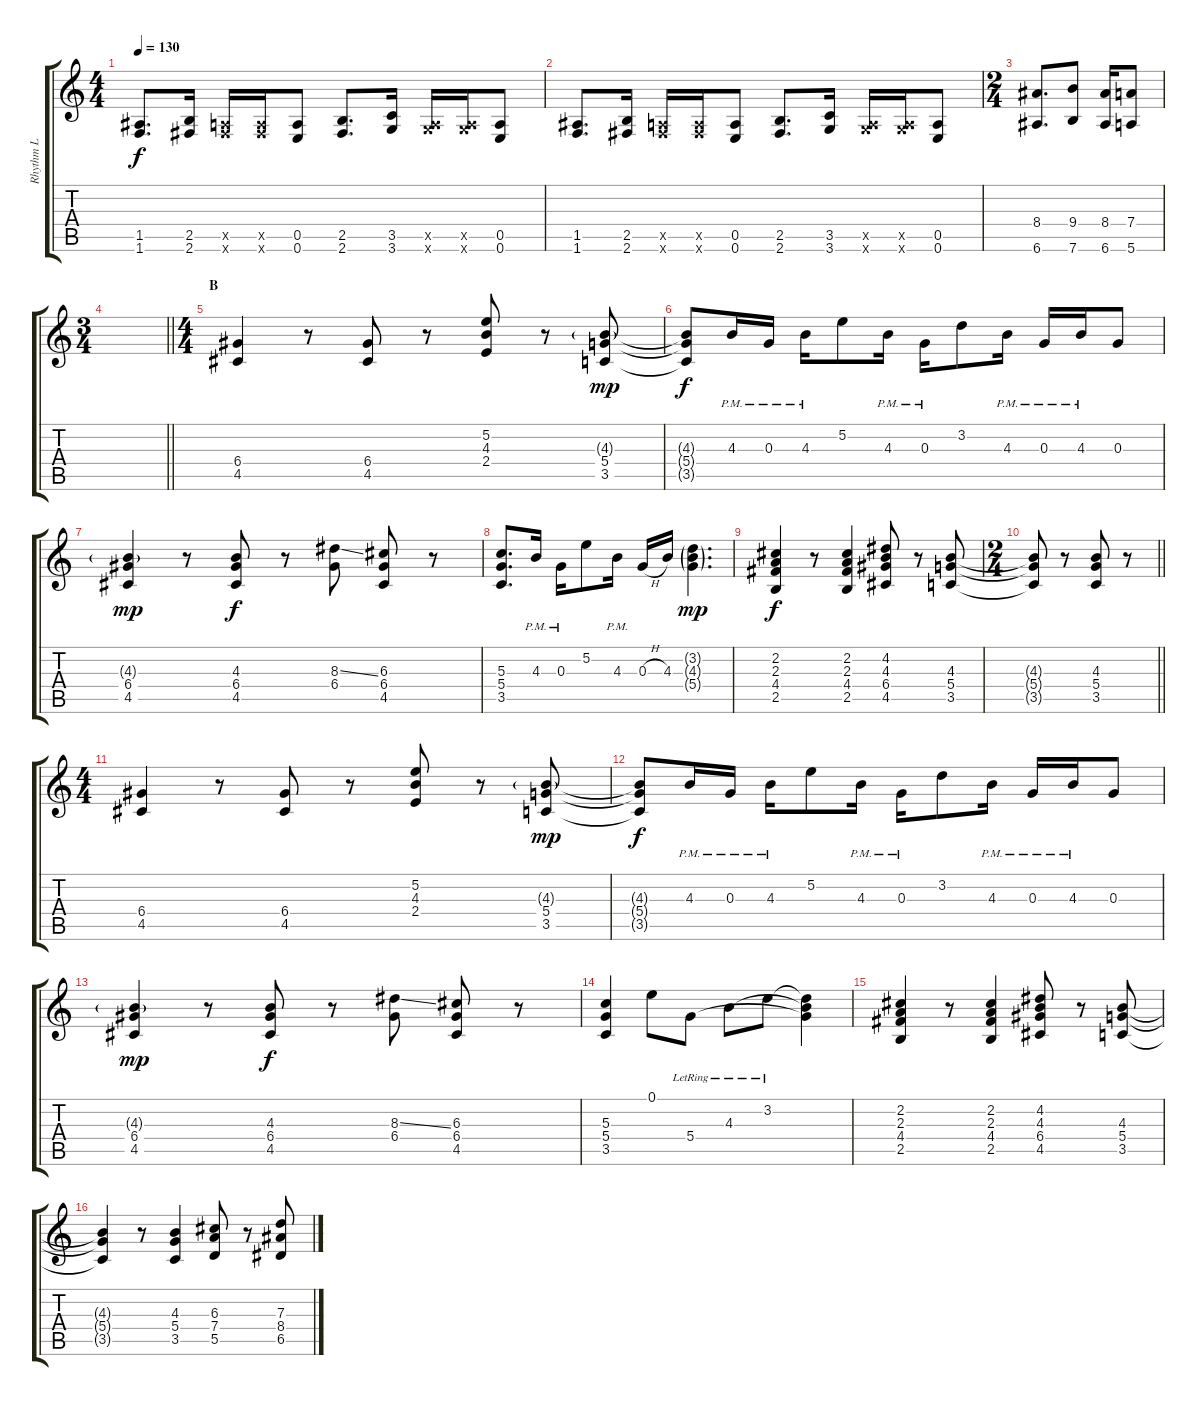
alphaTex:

\track ("Rhythm L" "Rhythm L") {instrument overdrivenguitar}
\staff {score tabs}
\tuning (E4 B3 G3 D3 A2 E2) {hide}
\ts (4 4)
\tempo 130
\clef g2
\ks c
(1.5 1.6).8{d dy f} (2.5 2.6).16 (0.5{x} 2.6{x}).16 (0.5{x} 2.6{x}).16 (0.5 0.6).8 (2.5 2.6).8{d} (3.5 3.6).16 (0.5{x} 3.6{x}).16 (0.5{x} 3.6{x}).16 (0.5 0.6).8 |
(1.5 1.6).8{d} (2.5 2.6).16 (0.5{x} 2.6{x}).16 (0.5{x} 2.6{x}).16 (0.5 0.6).8 (2.5 2.6).8{d} (3.5 3.6).16 (0.5{x} 3.6{x}).16 (0.5{x} 3.6{x}).16 (0.5 0.6).8 |
\ts (2 4)
(8.4 6.6).8{d} (9.4 7.6).8 (8.4 6.6).16 (7.4 5.6).8 |
\ts (3 4)
\barLineRight lightlight
|
\ts (4 4)
\section ("" "B")
(6.4 4.5).4 r.8 (6.4 4.5).8 r.8 (5.2 4.3 2.4).8 r.8 (4.3{g} 5.4 3.5).8{dy mp} |
(4.3{t} 5.4{t} 3.5{t}).8{dy f} 4.3{pm}.16 0.3{pm}.16 4.3{pm}.16 5.2.8 4.3{pm}.16 0.3{pm}.16 3.2.8 4.3{pm}.16 0.3{pm}.16 4.3{pm}.16 0.3.8 |
(4.3{g} 6.4 4.5).4{dy mp} r.8 (4.3 6.4 4.5).8{dy f} r.8 (8.3{ss} 6.4).8 (6.3 6.4 4.5).8 r.8 |
(5.3 5.4 3.5).8{d} 4.3{pm}.16 0.3{pm}.16 5.2.8 4.3{pm}.16 0.3{h}.16 4.3.16 (3.2{g} 4.3{g} 5.4{g}).4{d dy mp} |
(2.2 2.3 4.4 2.5).4{dy f} r.8 (2.2 2.3 4.4 2.5).4 (4.2 4.3 6.4 4.5).8 r.8 (4.3 5.4 3.5).8 |
\ts (2 4)
\barLineRight lightlight
(4.3{t} 5.4{t} 3.5{t}).8 r.8 (4.3 5.4 3.5).8 r.8 |
\ts (4 4)
(6.4 4.5).4 r.8 (6.4 4.5).8 r.8 (5.2 4.3 2.4).8 r.8 (4.3{g} 5.4 3.5).8{dy mp} |
(4.3{t} 5.4{t} 3.5{t}).8{dy f} 4.3{pm}.16 0.3{pm}.16 4.3{pm}.16 5.2.8 4.3{pm}.16 0.3{pm}.16 3.2.8 4.3{pm}.16 0.3{pm}.16 4.3{pm}.16 0.3.8 |
(4.3{g} 6.4 4.5).4{dy mp} r.8 (4.3 6.4 4.5).8{dy f} r.8 (8.3{ss} 6.4).8 (6.3 6.4 4.5).8 r.8 |
(5.3 5.4 3.5).4 0.1.8 5.4{lr}.8 4.3{lr}.8 3.2{lr}.8 (3.2{t} 4.3{t} 5.4{t}).4 |
(2.2 2.3 4.4 2.5).4 r.8 (2.2 2.3 4.4 2.5).4 (4.2 4.3 6.4 4.5).8 r.8 (4.3 5.4 3.5).8 |
(4.3{t} 5.4{t} 3.5{t}).4 r.8 (4.3 5.4 3.5).4 (6.3 7.4 5.5).8 r.8 (7.3 8.4 6.5).8
